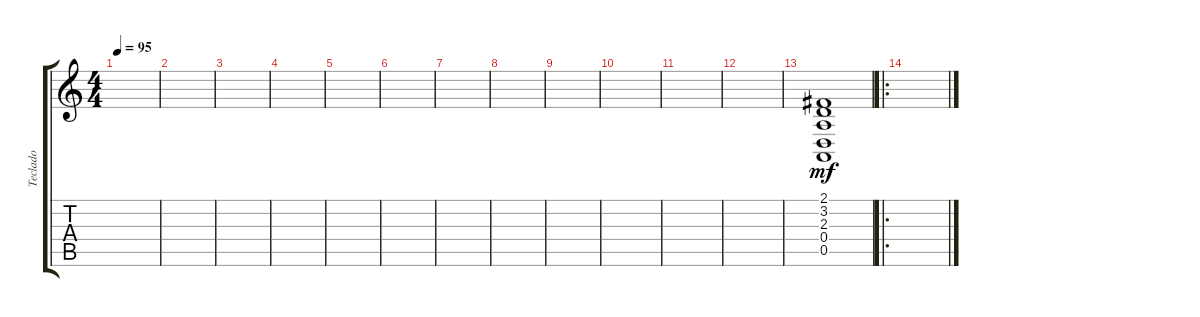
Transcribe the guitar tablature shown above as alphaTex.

\track ("Teclado" "Teclado") {instrument accordion}
\staff {score tabs}
\tuning (E4 B3 G3 D3 A2 E2) {hide}
\ts (4 4)
\tempo 95
\clef g2
\ks c
|
|
|
|
|
|
|
|
|
|
|
|
(2.1 3.2 2.3 0.4 0.5).1{dy mf} |
\ro
